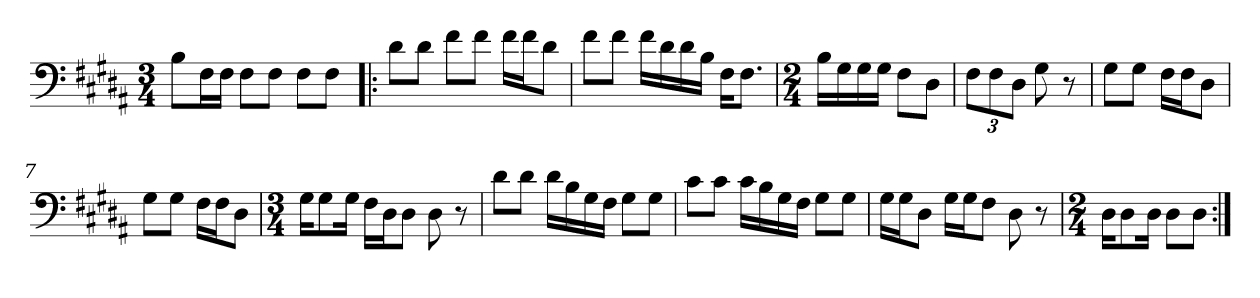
**kern
*part1
*staff1
*clefF4
*k[f#c#g#d#a#]
*M3/4
=1
8B\L
16F#\L
16F#\JJ
8F#\L
8F#\J
8F#\L
8F#\J
=2!|:
8d#\L
8d#\J
8f#\L
8f#\J
16f#\LL
16f#\J
8d#\J
=3
8f#\L
8f#\J
16f#\LL
16d#\
16d#\
16B\JJ
16F#\KL
8.F#\J
=4
*M2/4
16B\LL
16G#\
16G#\
16G#\JJ
8F#\L
8D#\J
=5
12F#\L
12F#\
12D#\J
8G#\
8r
=6
8G#\L
8G#\J
16F#\LL
16F#\J
8D#\J
=7
8G#\L
8G#\J
16F#\LL
16F#\J
8D#\J
=8
*M3/4
16G#\KL
8G#\
16G#\Jk
16F#\LL
16D#\J
8D#\J
8D#\
8r
=9
8d#\L
8d#\J
16d#\LL
16B\
16G#\
16F#\JJ
8G#\L
8G#\J
=10
8c#\L
8c#\J
16c#\LL
16B\
16G#\
16F#\JJ
8G#\L
8G#\J
=11
16G#\LL
16G#\J
8D#\J
16G#\LL
16G#\J
8F#\J
8D#\
8r
=12
*M2/4
16D#\KL
8D#\
16D#\Jk
8D#\L
8D#\J
=:|!
*-
